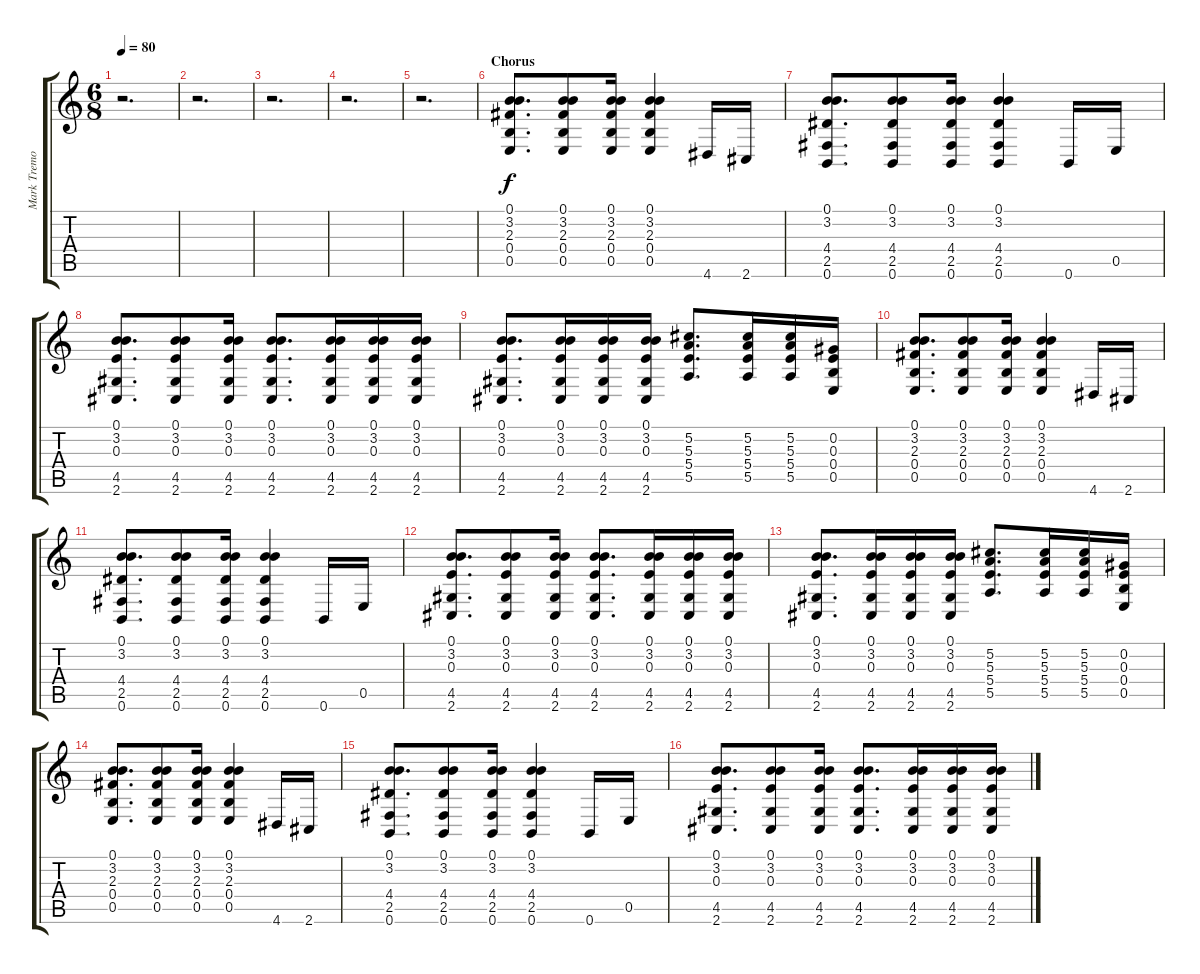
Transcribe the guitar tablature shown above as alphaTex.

\track ("Mark Tremonti Dist." "Mark Tremo") {instrument overdrivenguitar}
\staff {score tabs}
\tuning (B3 Ab3 E3 B2 E2 B1) {hide}
\ts (6 8)
\tempo 80
\clef g2
\ks c
r.2{d dy f} |
r.2{d} |
r.2{d} |
r.2{d} |
r.2{d} |
\section ("" "Chorus")
(0.1 3.2 2.3 0.4 0.5).8{d} (0.1 3.2 2.3 0.4 0.5).8 (0.1 3.2 2.3 0.4 0.5).16 (0.1 3.2 2.3 0.4 0.5).4 4.6.16 2.6.16 |
(0.1 3.2 4.4 2.5 0.6).8{d} (0.1 3.2 4.4 2.5 0.6).8 (0.1 3.2 4.4 2.5 0.6).16 (0.1 3.2 4.4 2.5 0.6).4 0.6.16 0.5.16 |
(0.1 3.2 0.3 4.5 2.6).8{d} (0.1 3.2 0.3 4.5 2.6).8 (0.1 3.2 0.3 4.5 2.6).16 (0.1 3.2 0.3 4.5 2.6).8{d} (0.1 3.2 0.3 4.5 2.6).16 (0.1 3.2 0.3 4.5 2.6).16 (0.1 3.2 0.3 4.5 2.6).16 |
(0.1 3.2 0.3 4.5 2.6).8{d} (0.1 3.2 0.3 4.5 2.6).16 (0.1 3.2 0.3 4.5 2.6).16 (0.1 3.2 0.3 4.5 2.6).16 (5.2 5.3 5.4 5.5).8{d} (5.2 5.3 5.4 5.5).16 (5.2 5.3 5.4 5.5).16 (0.2 0.3 0.4 0.5).16 |
(0.1 3.2 2.3 0.4 0.5).8{d} (0.1 3.2 2.3 0.4 0.5).8 (0.1 3.2 2.3 0.4 0.5).16 (0.1 3.2 2.3 0.4 0.5).4 4.6.16 2.6.16 |
(0.1 3.2 4.4 2.5 0.6).8{d} (0.1 3.2 4.4 2.5 0.6).8 (0.1 3.2 4.4 2.5 0.6).16 (0.1 3.2 4.4 2.5 0.6).4 0.6.16 0.5.16 |
(0.1 3.2 0.3 4.5 2.6).8{d} (0.1 3.2 0.3 4.5 2.6).8 (0.1 3.2 0.3 4.5 2.6).16 (0.1 3.2 0.3 4.5 2.6).8{d} (0.1 3.2 0.3 4.5 2.6).16 (0.1 3.2 0.3 4.5 2.6).16 (0.1 3.2 0.3 4.5 2.6).16 |
(0.1 3.2 0.3 4.5 2.6).8{d} (0.1 3.2 0.3 4.5 2.6).16 (0.1 3.2 0.3 4.5 2.6).16 (0.1 3.2 0.3 4.5 2.6).16 (5.2 5.3 5.4 5.5).8{d} (5.2 5.3 5.4 5.5).16 (5.2 5.3 5.4 5.5).16 (0.2 0.3 0.4 0.5).16 |
(0.1 3.2 2.3 0.4 0.5).8{d} (0.1 3.2 2.3 0.4 0.5).8 (0.1 3.2 2.3 0.4 0.5).16 (0.1 3.2 2.3 0.4 0.5).4 4.6.16 2.6.16 |
(0.1 3.2 4.4 2.5 0.6).8{d} (0.1 3.2 4.4 2.5 0.6).8 (0.1 3.2 4.4 2.5 0.6).16 (0.1 3.2 4.4 2.5 0.6).4 0.6.16 0.5.16 |
(0.1 3.2 0.3 4.5 2.6).8{d} (0.1 3.2 0.3 4.5 2.6).8 (0.1 3.2 0.3 4.5 2.6).16 (0.1 3.2 0.3 4.5 2.6).8{d} (0.1 3.2 0.3 4.5 2.6).16 (0.1 3.2 0.3 4.5 2.6).16 (0.1 3.2 0.3 4.5 2.6).16
